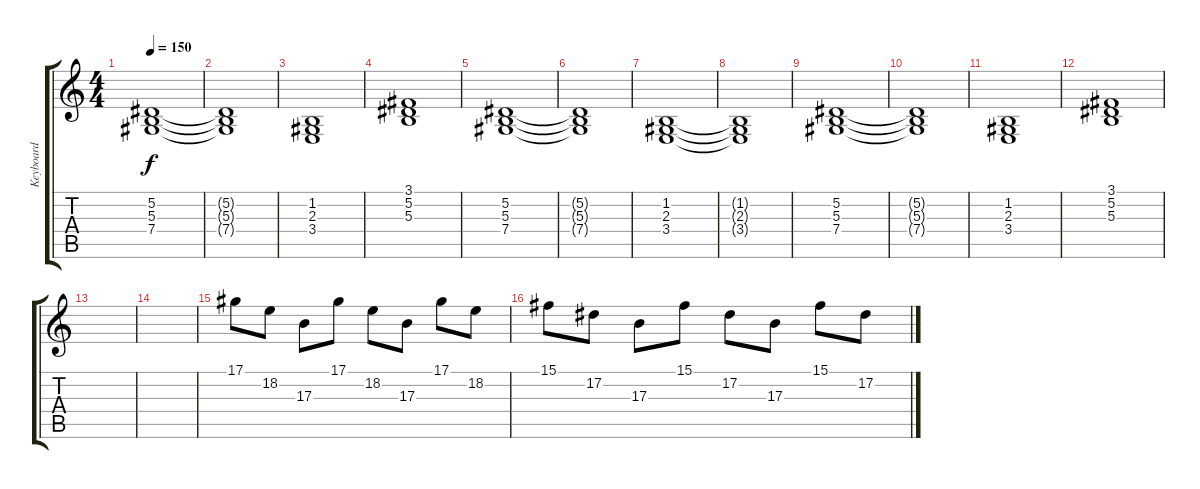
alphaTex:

\track ("Keyboard" "Keyboard") {instrument violin}
\staff {score tabs}
\tuning (Eb4 Bb3 Gb3 Db3 Ab2 Eb2) {hide}
\ts (4 4)
\tempo 150
\clef g2
\ks c
(5.2 5.3 7.4).1{dy f volume 10 instrument stringensemble1} |
(5.2{t} 5.3{t} 7.4{t}).1 |
(1.2 2.3 3.4).1 |
(3.1 5.2 5.3).1 |
(5.2 5.3 7.4).1{volume 10 instrument stringensemble1} |
(5.2{t} 5.3{t} 7.4{t}).1 |
(1.2 2.3 3.4).1 |
(1.2{t} 2.3{t} 3.4{t}).1 |
(5.2 5.3 7.4).1{volume 10 instrument stringensemble1} |
(5.2{t} 5.3{t} 7.4{t}).1 |
(1.2 2.3 3.4).1 |
(3.1 5.2 5.3).1 |
|
|
17.1.8{volume 14 instrument violin} 18.2.8 17.3.8 17.1.8 18.2.8 17.3.8 17.1.8 18.2.8 |
15.1.8{volume 14 instrument violin} 17.2.8 17.3.8 15.1.8 17.2.8 17.3.8 15.1.8 17.2.8
